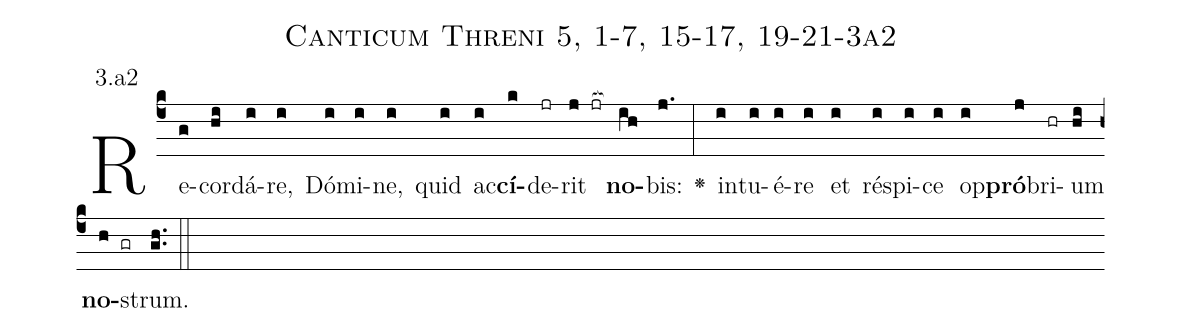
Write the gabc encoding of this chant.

name: Canticum Threni 5, 1-7, 15-17, 19-21-3a2;
annotation: 3.a2;
%%
(c4)Re(g)cor(hi)dá(i)re,(i) Dó(i)mi(i)ne,(i) quid(i) ac(i)<b>cí</b>(k)de(jr)rit(j jr[ocb:1{]) <b>no</b>(ih[ocb:0}])bis:(j.) <v>\greheightstar</v>(:) in(i)tu(i)é(i)re(i) et(i) ré(i)spi(i)ce(i) op(i)<b>pró</b>(j)bri(hr)um(hi) <b>no</b>(h gr)strum.(gh..) (::)


%E(i) u(i) o(j) u(hi) a(h) e.(gh..) (::)
